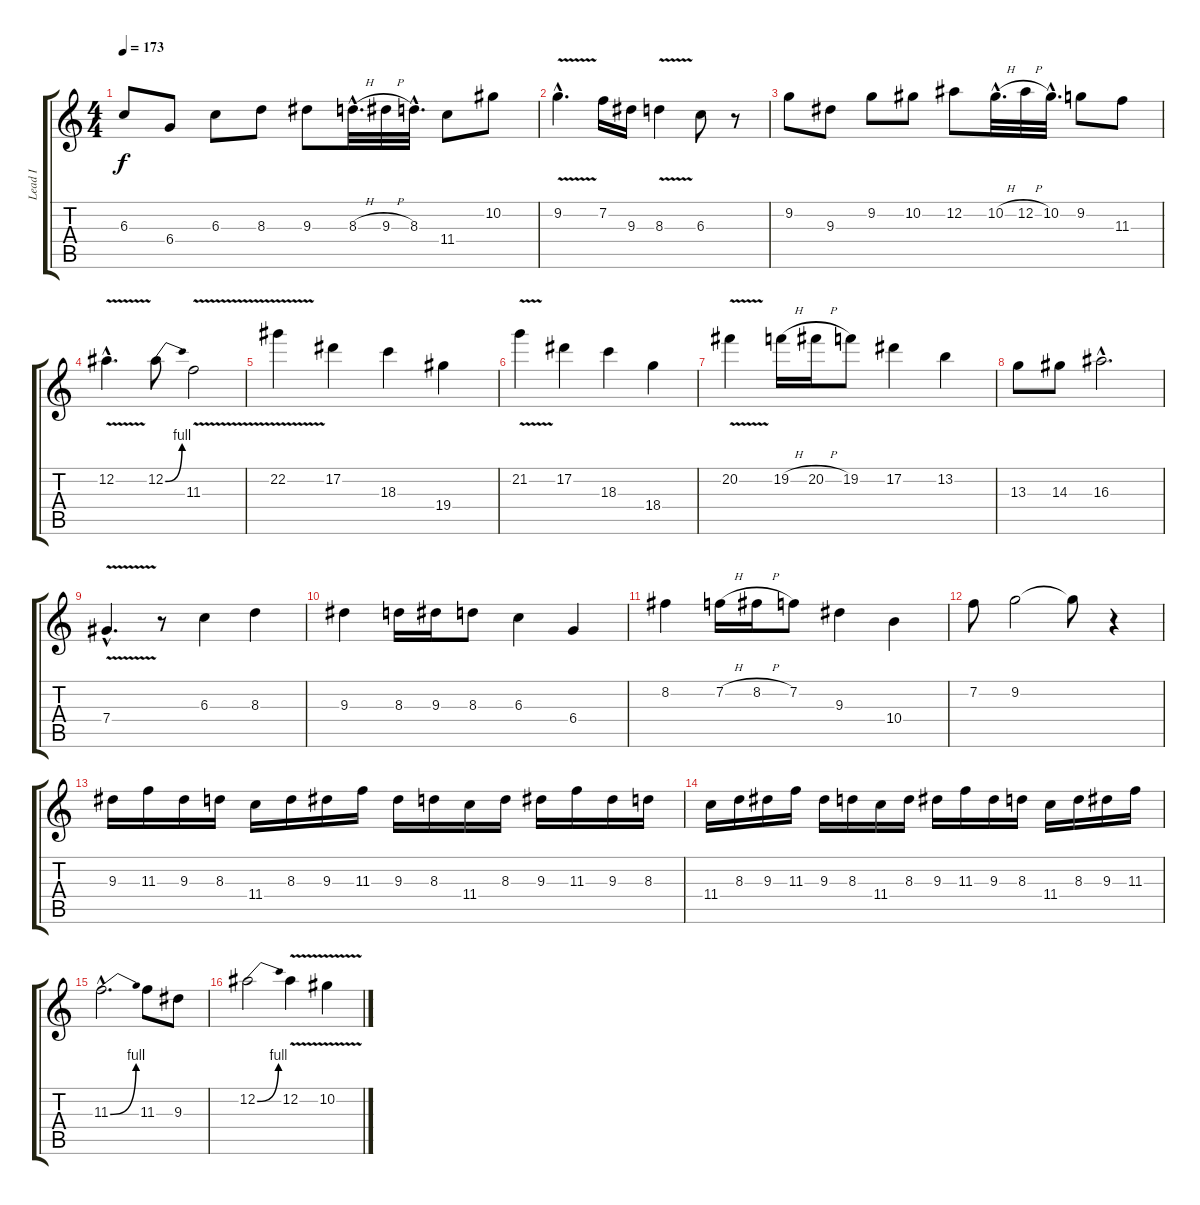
\track ("Lead I" "Lead I") {instrument distortionguitar}
\staff {score tabs}
\tuning (Eb4 Bb3 Gb3 Db3 Ab2 Eb2) {hide}
\ts (4 4)
\tempo 173
\clef g2
\ks c
6.3.8{dy f} 6.4.8 6.3.8 8.3.8 9.3.8 8.3{h hac}.32{d} 9.3{h}.32 8.3{hac}.32{d} 11.4.8 10.2.8 |
9.2{v hac}.4{d} 7.2.16 9.3.16 8.3{v}.4 6.3.8 r.8 |
9.2.8 9.3.8 9.2.8 10.2.8 12.2.8 10.2{h hac}.32{d} 12.2{h}.32 10.2{hac}.32{d} 9.2.8 11.3.8 |
12.2{v hac}.4{d} 12.2{be (bend 0 0 60 4)}.8 11.3{v}.2 |
\section ("" "")
22.2{v}.4 17.2.4 18.3.4 19.4.4 |
21.2{v}.4 17.2.4 18.3.4 18.4.4 |
20.2{v}.4 19.2{h}.16 20.2{h}.16 19.2.8 17.2.4 13.2.4 |
13.3.8 14.3.8 16.3{hac}.2{d} |
\section ("" "")
7.4{v hac}.4{d} r.8 6.3.4 8.3.4 |
9.3.4 8.3.16 9.3.16 8.3.8 6.3.4 6.4.4 |
8.2.4 7.2{h}.16 8.2{h}.16 7.2.8 9.3.4 10.4.4 |
7.2.8 9.2.2 9.2{t}.8 r.4 |
9.3.16 11.3.16 9.3.16 8.3.16 11.4.16 8.3.16 9.3.16 11.3.16 9.3.16 8.3.16 11.4.16 8.3.16 9.3.16 11.3.16 9.3.16 8.3.16 |
11.4.16 8.3.16 9.3.16 11.3.16 9.3.16 8.3.16 11.4.16 8.3.16 9.3.16 11.3.16 9.3.16 8.3.16 11.4.16 8.3.16 9.3.16 11.3.16 |
11.3{be (bend 0 0 60 4) hac}.2{d} 11.3.8 9.3.8 |
12.2{be (bend 0 0 60 4)}.2 12.2{v}.4 10.2{v}.4
